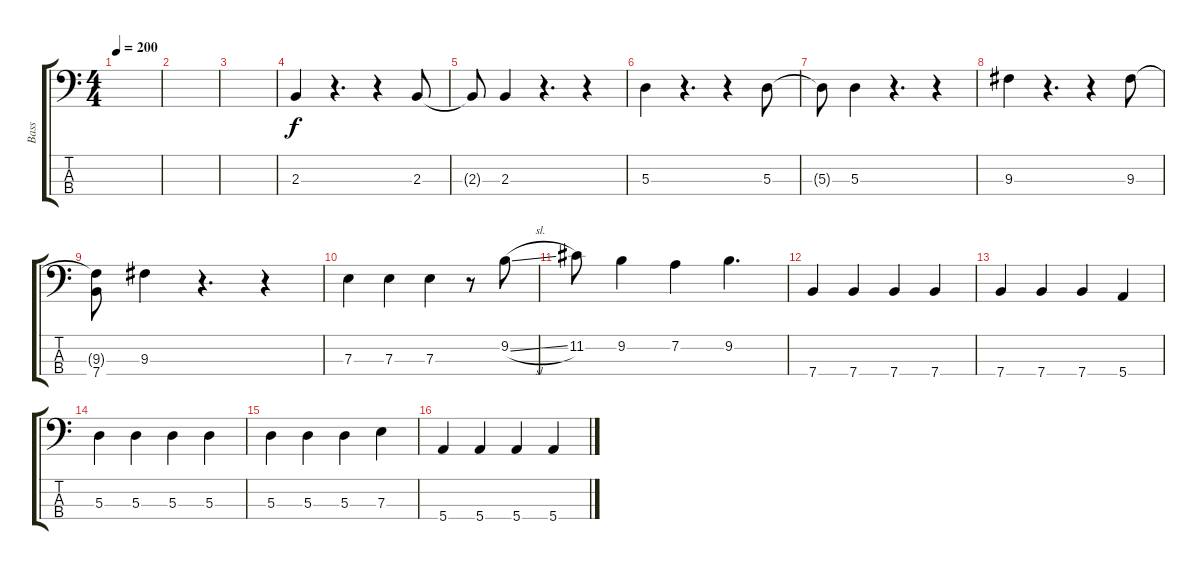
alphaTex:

\track ("Bass" "Bass") {instrument electricbassfinger}
\staff {score tabs}
\tuning (G2 D2 A1 E1) {hide}
\ts (4 4)
\tempo 200
\clef f4
\ks c
|
|
|
2.3.4 r.4{d} r.4 2.3.8 |
2.3{t}.8 2.3.4 r.4{d} r.4 |
5.3.4 r.4{d} r.4 5.3.8 |
5.3{t}.8 5.3.4 r.4{d} r.4 |
9.3.4 r.4{d} r.4 9.3.8 |
(9.3{t} 7.4).8 9.3.4 r.4{d} r.4 |
7.3.4 7.3.4 7.3.4 r.8 9.2{sl}.8 |
11.2.8 9.2.4 7.2.4 9.2.4{d} |
7.4.4 7.4.4 7.4.4 7.4.4 |
7.4.4 7.4.4 7.4.4 5.4.4 |
5.3.4 5.3.4 5.3.4 5.3.4 |
5.3.4 5.3.4 5.3.4 7.3.4 |
5.4.4 5.4.4 5.4.4 5.4.4
